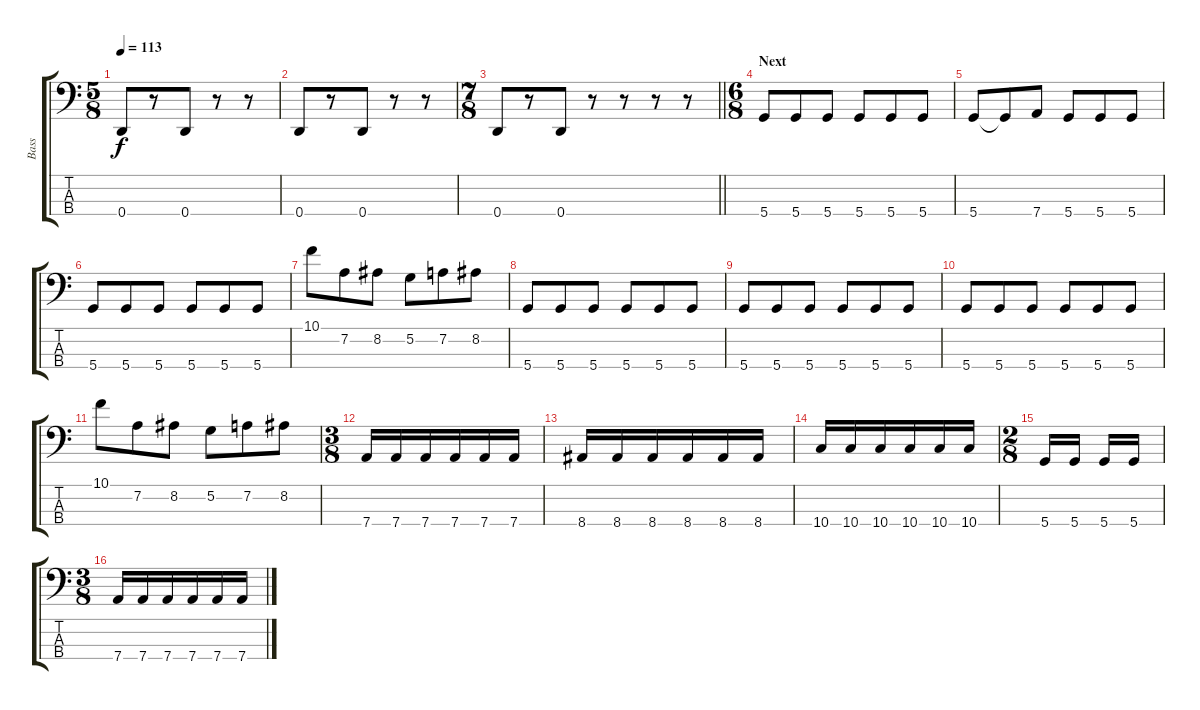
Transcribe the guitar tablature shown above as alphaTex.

\track ("Bass" "Bass") {instrument electricbasspick}
\staff {score tabs}
\tuning (G2 D2 A1 D1) {hide}
\ts (5 8)
\tempo 113
\clef f4
\ks c
0.4.8{dy f} r.8 0.4.8 r.8 r.8 |
0.4.8 r.8 0.4.8 r.8 r.8 |
\ts (7 8)
\barLineRight lightlight
0.4.8 r.8 0.4.8 r.8 r.8 r.8 r.8 |
\ts (6 8)
\section ("" "Next")
5.4.8 5.4.8 5.4.8 5.4.8 5.4.8 5.4.8 |
5.4.8 5.4{t}.8 7.4.8 5.4.8 5.4.8 5.4.8 |
5.4.8 5.4.8 5.4.8 5.4.8 5.4.8 5.4.8 |
10.1.8 7.2.8 8.2.8 5.2.8 7.2.8 8.2.8 |
5.4.8 5.4.8 5.4.8 5.4.8 5.4.8 5.4.8 |
5.4.8 5.4.8 5.4.8 5.4.8 5.4.8 5.4.8 |
5.4.8 5.4.8 5.4.8 5.4.8 5.4.8 5.4.8 |
10.1.8 7.2.8 8.2.8 5.2.8 7.2.8 8.2.8 |
\ts (3 8)
7.4.16 7.4.16 7.4.16 7.4.16 7.4.16 7.4.16 |
8.4.16 8.4.16 8.4.16 8.4.16 8.4.16 8.4.16 |
10.4.16 10.4.16 10.4.16 10.4.16 10.4.16 10.4.16 |
\ts (2 8)
5.4.16 5.4.16 5.4.16 5.4.16 |
\ts (3 8)
7.4.16 7.4.16 7.4.16 7.4.16 7.4.16 7.4.16
